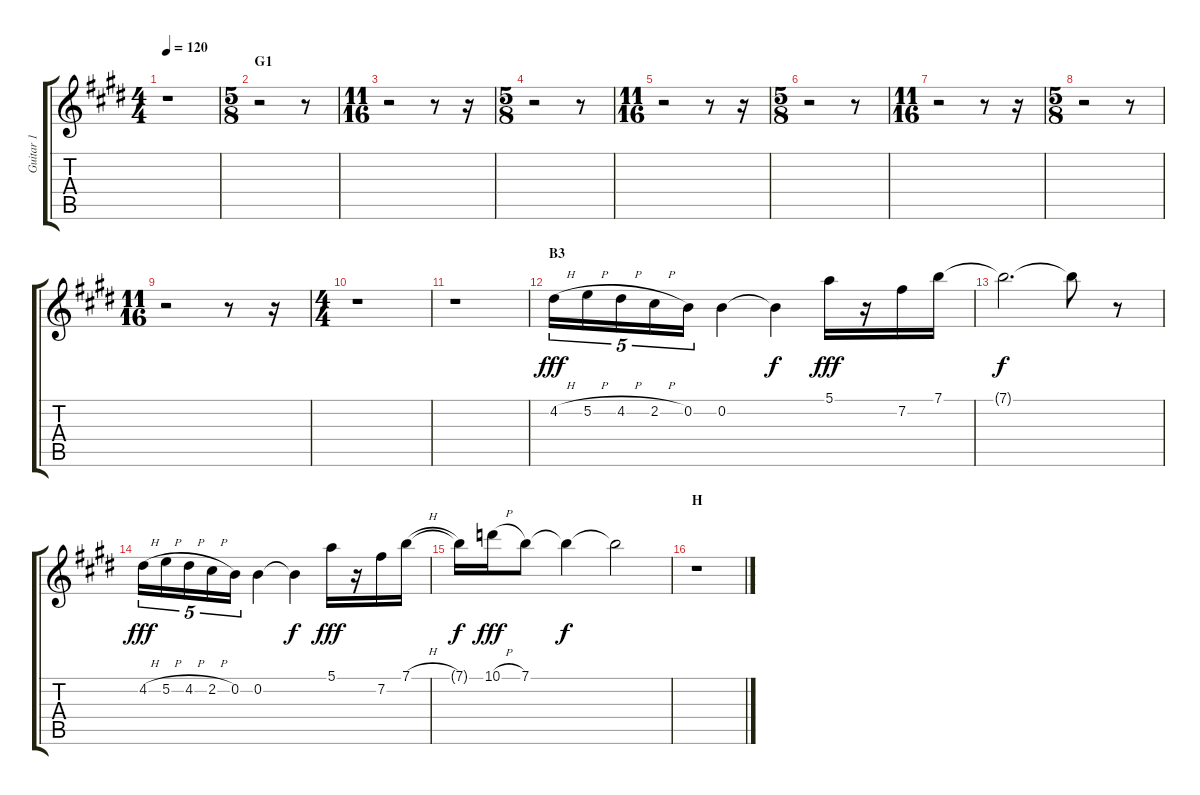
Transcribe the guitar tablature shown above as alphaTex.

\track ("Guitar 1" "Guitar 1") {instrument distortionguitar}
\staff {score tabs}
\tuning (E4 B3 G3 D3 A2 E2) {hide}
\ts (4 4)
\tempo 120
\clef g2
\ks e
r.1{dy fff} |
\ts (5 8)
\section ("" "G1")
r.2 r.8 |
\ts (11 16)
r.2 r.8 r.16 |
\ts (5 8)
r.2 r.8 |
\ts (11 16)
r.2 r.8 r.16 |
\ts (5 8)
r.2 r.8 |
\ts (11 16)
r.2 r.8 r.16 |
\ts (5 8)
r.2 r.8 |
\ts (11 16)
r.2 r.8 r.16 |
\ts (4 4)
r.1 |
r.1 |
\section ("" "B3")
4.2{h}.16{tu (5 4)} 5.2{h}.16{tu (5 4)} 4.2{h}.16{tu (5 4)} 2.2{h}.16{tu (5 4)} 0.2.16{tu (5 4)} 0.2.4 0.2{t}.4{dy f} 5.1.16{dy fff} r.16 7.2.16 7.1.16 |
7.1{t}.2{d dy f} 7.1{t}.8 r.8 |
4.2{h}.16{tu (5 4) dy fff} 5.2{h}.16{tu (5 4)} 4.2{h}.16{tu (5 4)} 2.2{h}.16{tu (5 4)} 0.2.16{tu (5 4)} 0.2.4 0.2{t}.4{dy f} 5.1.16{dy fff} r.16 7.2.16 7.1{h}.16 |
7.1{t}.16{dy f} 10.1{h}.16{dy fff} 7.1.8 7.1{t}.4{dy f} 7.1{t}.2 |
\section ("" "H")
r.1
